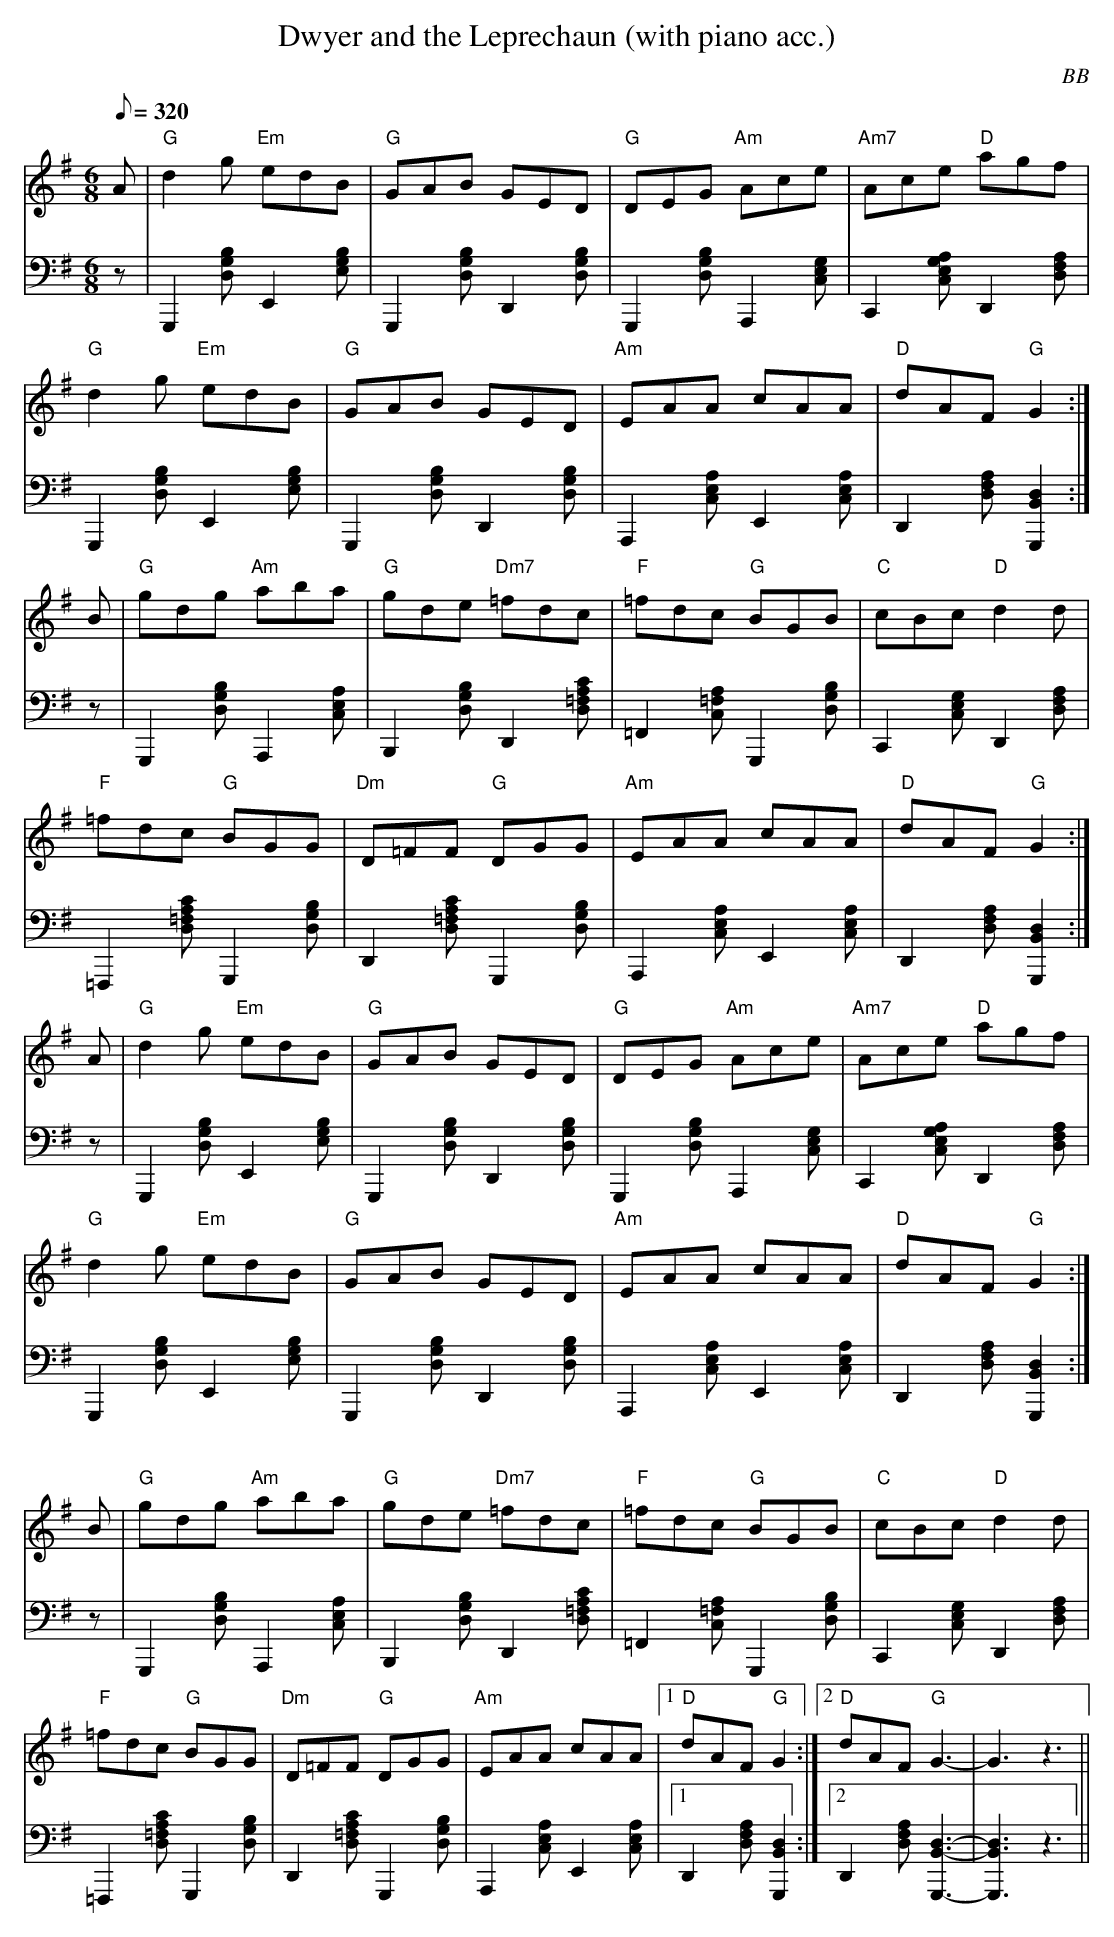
X:1
T: Dwyer and the Leprechaun (with piano acc.)
C: BB
M: 6/8
Q: 1/8=320
L: 1/8
V: 1 program 1 105 volume=80 %banjo
V: 2 volume=70 clef=bass m=D program 1 00
K: G
[V:1] A |"G"d2 g "Em"edB |"G"GAB GED | "G"DEG "Am"Ace | "Am7"Ace "D"agf |
[V:2] z|G,,2[GDB]E,2[EBG]|G,,2[GBD]D,2[GBD]|G,,2[GDB]A,,2[GEC]|C,2[ACEG]D,2[AFD]|
[V:1] "G"d2 g "Em"edB | "G"GAB GED | "Am"EAA cAA | "D"dAF "G"G2 :|
[V:2] G,,2[GDB]E,2[EBG]|G,,2[GBD]D,2[GBD]|A,,2[AEC]E,2[AEC]|D,2[AFD][G,,2D2B,2]:|
[V:1] B | "G"gdg "Am"aba | "G"gde "Dm7"=fdc | "F"=fdc "G"BGB | "C"cBc "D"d2 d |
[V:2] z |G,,2[GDB]A,,2[AEC]|B,,2[GDB]D,2[A=FDc]|=F,2[=FAC]G,,2[GDB]|C,2[CGE]D,2[AFD]|
[V:1] "F"=fdc "G"BGG | "Dm"D=FF "G"DGG | "Am"EAA cAA |"D"dAF "G"G2 :|
[V:2] =F,,2[A=FDc]G,,2[GDB]|D,2[A=FDc]G,,2[GDB]|A,,2[AEC]E,2[AEC]|D,2[AFD][G,,2D2B,2]:|
[V:1] A |"G"d2 g "Em"edB |"G"GAB GED | "G"DEG "Am"Ace | "Am7"Ace "D"agf |
[V:2] z|G,,2[GDB]E,2[EBG]|G,,2[GBD]D,2[GBD]|G,,2[GDB]A,,2[GEC]|C,2[ACEG]D,2[AFD]|
[V:1] "G"d2 g "Em"edB | "G"GAB GED | "Am"EAA cAA | "D"dAF "G"G2 :|
[V:2] G,,2[GDB]E,2[EBG]|G,,2[GBD]D,2[GBD]|A,,2[AEC]E,2[AEC]|D,2[AFD][G,,2D2B,2]:|
[V:1] B | "G"gdg "Am"aba | "G"gde "Dm7"=fdc | "F"=fdc "G"BGB | "C"cBc "D"d2 d |
[V:2] z |G,,2[GDB]A,,2[AEC]|B,,2[GDB]D,2[A=FDc]|=F,2[=FAC]G,,2[GDB]|C,2[CGE]D,2[AFD]|
[V:1] "F"=fdc "G"BGG | "Dm"D=FF "G"DGG | "Am"EAA cAA |1 "D"dAF "G"G2 :|2\
"D"dAF "G"G3-|G3 z3||
[V:2] =F,,2[A=FDc]G,,2[GDB]|D,2[A=FDc]G,,2[GDB]|A,,2[AEC]E,2[AEC]|1 D,2[AFD][G,,2D2B,2]:|2\
D,2[AFD][G,,3-D3-B,3-]|[G,,3D3B,3] z3||
